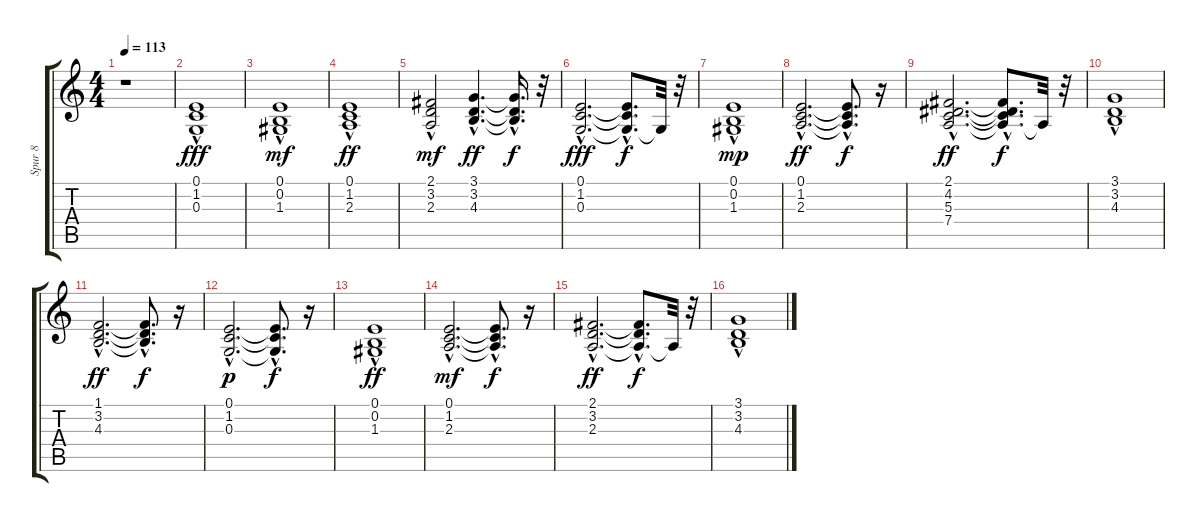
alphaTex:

\track ("Spur 8" "Spur 8") {instrument fx8scifi}
\staff {score tabs}
\tuning (E4 B3 G3 D3 A2 E2) {hide}
\ts (4 4)
\tempo 113
\clef g2
\ks c
r.1{dy fff} |
(0.1{hac} 1.2{hac} 0.3).1 |
(0.1{hac} 0.2{hac} 1.3).1{dy mf} |
(0.1 1.2 2.3{hac}).1{dy ff} |
(2.1{hac} 3.2{hac} 2.3).2{dy mf} (3.1{hac} 3.2{hac} 4.3{hac}).4{d dy ff} (3.1{hac t} 3.2{hac t} 4.3{t}).16{d dy f} r.32 |
(0.1{hac} 1.2{hac} 0.3{hac}).2{d dy fff} (0.1{hac t} 1.2{t} 0.3{hac t}).8{d dy f} 0.3{t}.32 r.32 |
(0.1{hac} 0.2{hac} 1.3).1{dy mp} |
(0.1{hac} 1.2{hac} 2.3{hac}).2{d dy ff} (0.1{t} 1.2{hac t} 2.3{t}).8{d dy f} r.16 |
(2.1{hac} 4.2{hac} 5.3{hac} 7.4{hac}).2{d dy ff} (2.1{t} 4.2{hac t} 5.3{t} 7.4{hac t}).8{d dy f} 7.4{t}.32 r.32 |
(3.1{hac} 3.2 4.3{hac}).1 |
(1.1{hac} 3.2{hac} 4.3{hac}).2{d dy ff} (1.1{hac t} 3.2{hac t} 4.3{hac t}).8{d dy f} r.16 |
(0.1{hac} 1.2{hac} 0.3{hac}).2{d dy p} (0.1{hac t} 1.2{hac t} 0.3{hac t}).8{d dy f} r.16 |
(0.1{hac} 0.2{hac} 1.3).1{dy ff} |
(0.1{hac} 1.2{hac} 2.3{hac}).2{d dy mf} (0.1{hac t} 1.2{t} 2.3{t}).8{d dy f} r.16 |
(2.1{hac} 3.2{hac} 2.3{hac}).2{d dy ff} (2.1{t} 3.2{t} 2.3{hac t}).8{d dy f} 2.3{t}.32 r.32 |
(3.1{hac} 3.2{hac} 4.3).1
